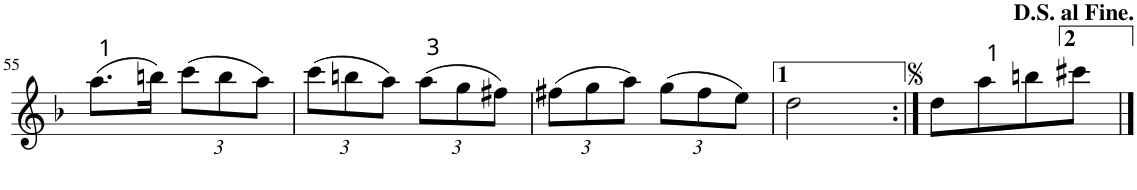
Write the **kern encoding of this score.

**kern
*part1
*staff1
*I"Piano
*I'Pno.
!!LO:PB:g=z
*clefG2
*k[b-]
*d:
*M2/4
=55
(8.aa\L
16bbn\Jk)
*Xbrackettup
(12ccc\L
12bb\
12aa\J)
=56
(12ccc\L
12bbn\
12aa\J)
(12aa\L
12gg\
12ff#X\J)
=57
(12ff#X\L
12gg\
12aa\J)
(12gg\L
12ff#\
12ee\J)
=58
2dd\
=59:|!
8dd\L
8aa\
8bbn\
8ccc#X\J
==
*-
